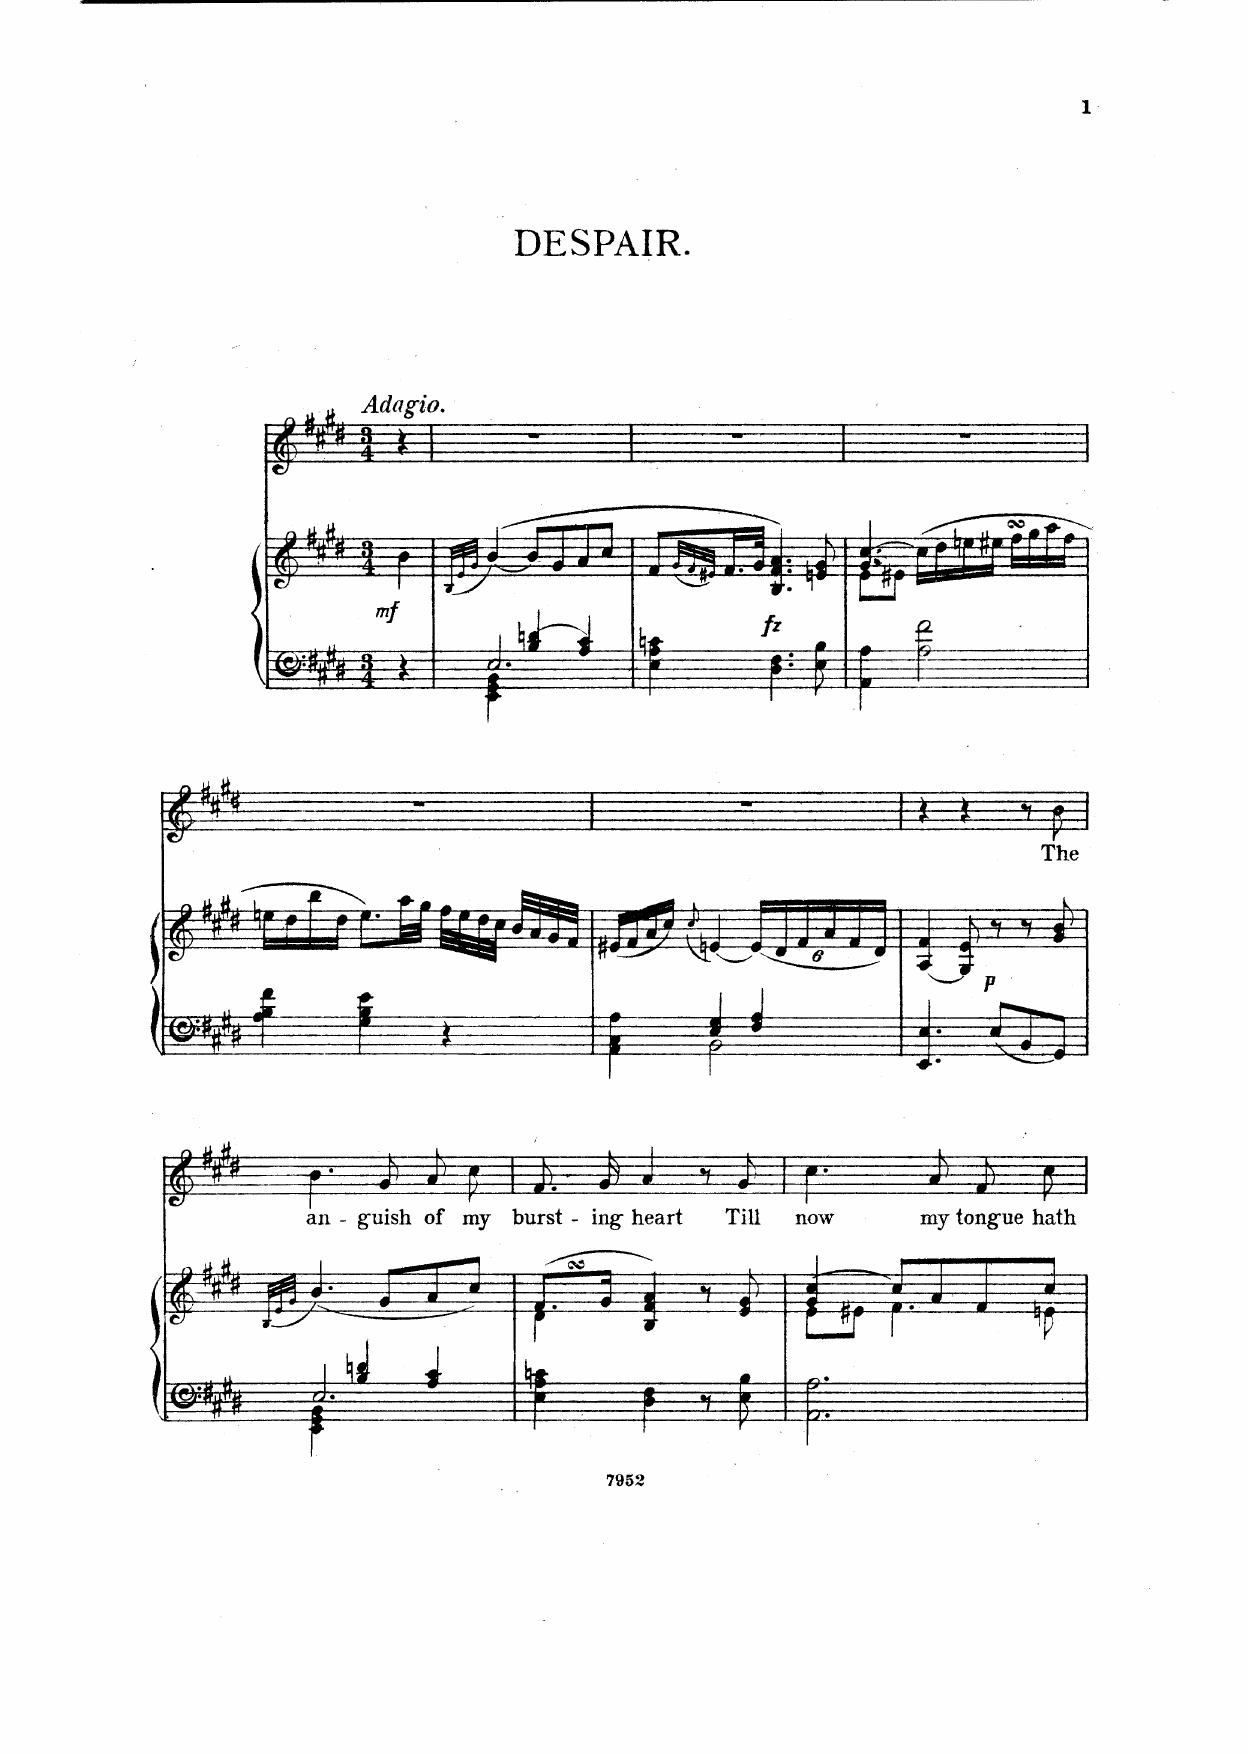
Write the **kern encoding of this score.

**kern	**kern	**dynam	**kern	**text
*part2	*part2	*part2	*part1	*part1
*staff3	*staff2	*staff2/3	*staff1	*staff1
*I"Piano	*	*	*I"Voice	*
*I'Pno	*	*	*	*
*clefF4	*clefG2	*	*clefG2	*
*k[f#c#g#d#]	*k[f#c#g#d#]	*	*k[f#c#g#d#]	*
*M3/4	*M3/4	*	*M3/4	*
=	=	=	=	=
!	!	!	!LO:TX:a:B:t=Adagio	!
!	!	!LO:DY:b	!	!
4r	4b\	mf	4r	.
=1	=1	=1	=1	=1
.	(32qB/LLL	.	.	.
.	32qe/	.	.	.
.	32qg#/JJJ	.	.	.
*^	*	*	*	*
4EE\ 4GG#\ 4BB\	2.E/	([4b/)	.	2.r	.
4B/ 4dn/	.	8b/L]	.	.	.
.	.	8g#/	.	.	.
4A/ 4c#/	.	8a/	.	.	.
.	.	8cc#/J	.	.	.
*v	*v	*	*	*	*
=2	=2	=2	=2	=2
4E\ 4A\ 4cn\	8f#/L	.	2.r	.
.	(32qg#/LLL	.	.	.
.	32qf#/	.	.	.
.	32qe#X/JJJ)	.	.	.
.	16.f#/L	.	.	.
.	32g#/JJk	.	.	.
!	!	!LO:DY:b	!	!
4.D#\ 4.F#\	4.B/ 4.f#/ 4.a/)	fz	.	.
8E\ 8B\	8en/ 8g#/	.	.	.
=3	=3	=3	=3	=3
*	*^	*	*	*
4AA\ 4A\	4g#/ [4cc#/	8e\L	.	2.r	.
.	.	8e#X\J	.	.	.
2A\ 2f#\	(16cc#\LL]	2ryy	.	.	.
.	16dd#\	.	.	.	.
.	16een\	.	.	.	.
.	16ee#X\JJ	.	.	.	.
.	16ff#sSSS\LL	.	.	.	.
.	16gg#\	.	.	.	.
.	16aa\	.	.	.	.
.	16ff#\JJ	.	.	.	.
*	*v	*v	*	*	*
=4	=4	=4	=4	=4
4A\ 4B\ 4f#\	16een\LL	.	2.r	.
.	16dd#\	.	.	.
.	16bb\	.	.	.
.	16dd#\JJ	.	.	.
4G#\ 4B\ 4e\	8.ee\L)	.	.	.
.	32aa\LL	.	.	.
.	32gg#\JJJ	.	.	.
4r	32ff#\LLL	.	.	.
.	32ee\	.	.	.
.	32dd#\	.	.	.
.	32cc#\JJJ	.	.	.
.	32b/LLL	.	.	.
.	32a/	.	.	.
.	32g#/	.	.	.
.	32f#/JJJ	.	.	.
=5	=5	=5	=5	=5
*^	*	*	*	*
4AA\ 4C#\ 4A\	4ryy	(16e#X/LL	.	2.r	.
.	.	16f#/	.	.	.
.	.	16a/	.	.	.
.	.	16cc#/JJ)	.	.	.
.	.	(8qcc#/	.	.	.
4E/ 4G#/	2BB\	[4en/)	.	.	.
*	*	*Xbrackettup	*	*	*
4F#/ 4A/	.	(24e/LL]	.	.	.
.	.	24d#/	.	.	.
.	.	24f#/	.	.	.
.	.	24a/	.	.	.
.	.	24f#/	.	.	.
.	.	24d#/JJ)	.	.	.
*v	*v	*	*	*	*
=6	=6	=6	=6	=6
4.EE/ 4.E/	(4A/ 4f#/	.	4r	.
.	8G#/ 8e/)	.	4r	.
!	!	!LO:DY:b	!	!
8E/L	8r	p	.	.
8BB/	8r	.	8r	.
8GG#/J	8g#/ 8b/	.	8b\	The
=7	=7	=7	=7	=7
.	(32qB/LLL	.	.	.
.	32qe/	.	.	.
.	32qg#/JJJ	.	.	.
*^	*	*	*	*
4EE\ 4GG#\ 4BB\	2.E/	(4.b/)	.	4.b\	an-
4B/ 4dn/	.	.	.	.	.
.	.	8g#/L	.	8g#/	-guish
4A/ 4c#/	.	8a/	.	8a\L	of
.	.	8cc#/J)	.	8cc#\J	my
*v	*v	*	*	*	*
=8	=8	=8	=8	=8
*	*^	*	*	*
*	*	*^	*	*	*
4E\ 4A\ 4cn\	(8.f#sSSS/L	4d#\	16f#!	.	8.f#/L	burst-
*	*	*	*brackettup	*	*	*
.	.	.	48g#!	.	.	.
.	.	.	48f#!	.	.	.
.	.	.	48e!	.	.	.
.	.	.	16f#!	.	.	.
.	16g#/Jk	.	16g#!	.	16g#/Jk	-ing
4D#\ 4F#\	4B/ 4f#/ 4a/)	2ryy	2ryy	.	4a/	heart
8r	8r	.	.	.	8r	.
8E\ 8B\	8e/ 8g#/	.	.	.	8g#/	Till
*	*	*v	*v	*	*	*
=9	=9	=9	=9	=9	=9
2.AA\ 2.A\	4g#/ [4cc#/	8e\L	.	4.cc#\	now
.	.	8e#X\J	.	.	.
.	8cc#/L]	4.f#\	.	.	.
.	8a/	.	.	8a/	my
.	8f#/	.	.	8f#/L	tongue
.	8cc#/J	8en\	.	8cc#/J	hath
*	*v	*v	*	*	*
=	=	=	=	=
*-	*-	*-	*-	*-
